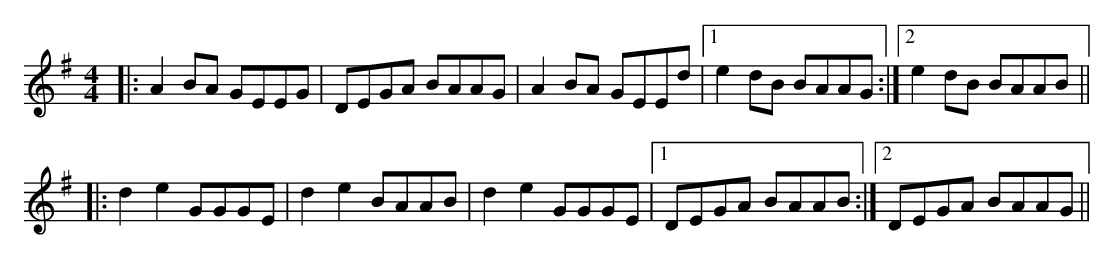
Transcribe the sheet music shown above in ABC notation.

X:1
M:4/4
K:Ador
|:A2 BA GEEG|DEGA BAAG|A2 BA GEEd|1 e2 dB BAAG:|2 e2 dB BAAB||
|:d2 e2 GGGE|d2 e2 BAAB|d2 e2 GGGE|1 DEGA BAAB:|2 DEGA BAAG||
